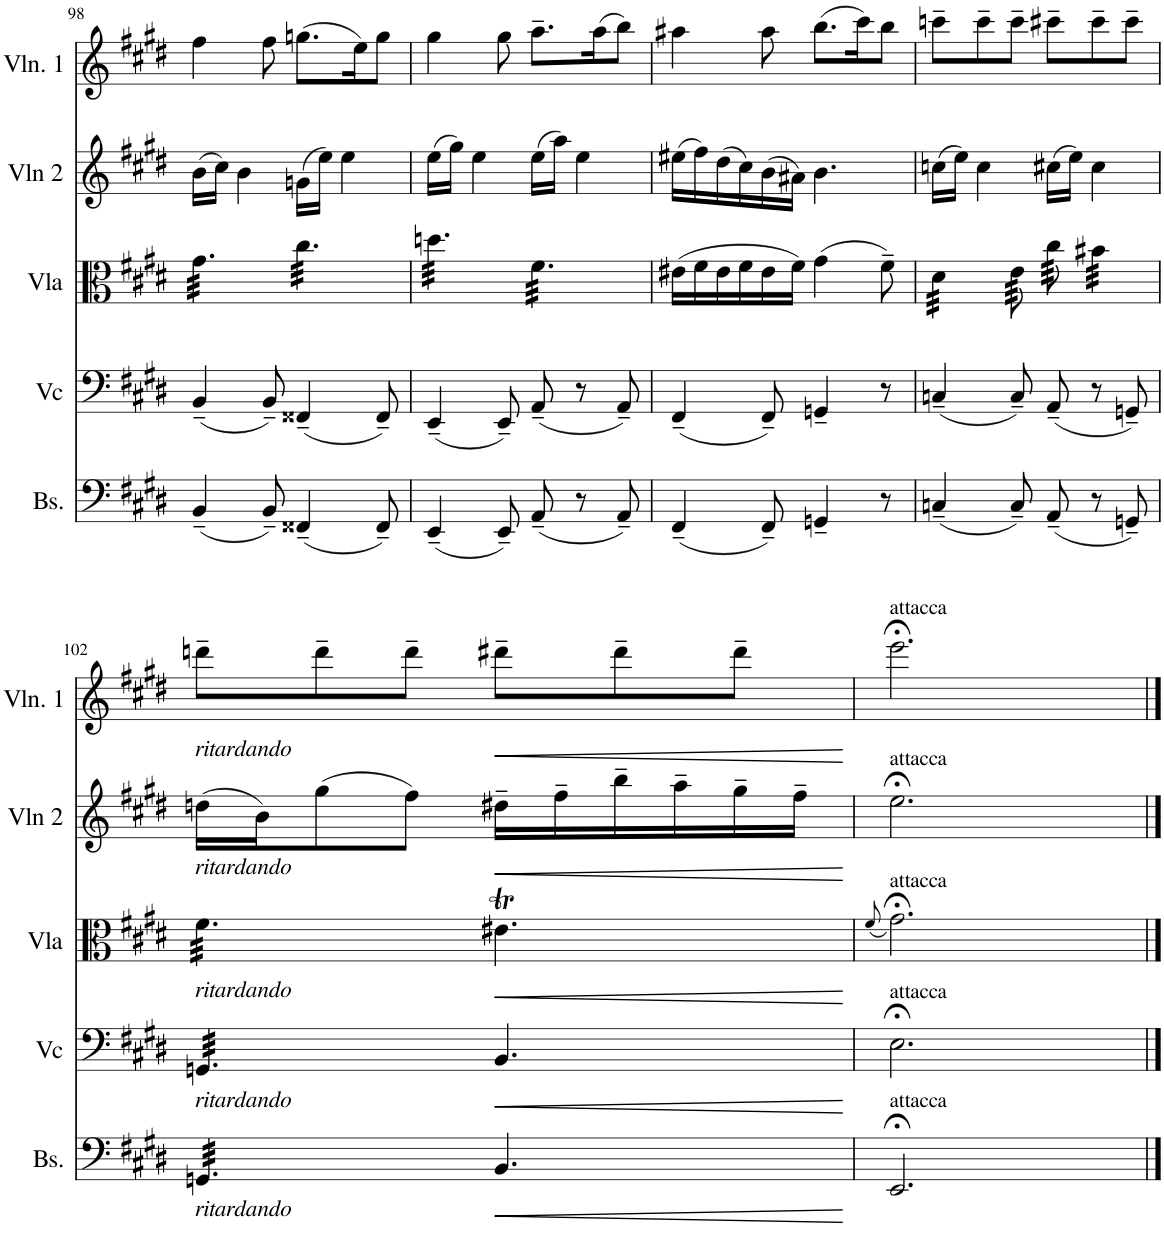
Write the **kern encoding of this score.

**kern	**dynam	**kern	**dynam	**kern	**dynam	**kern	**dynam	**kern	**dynam
*part5	*part5	*part4	*part4	*part3	*part3	*part2	*part2	*part1	*part1
*staff5	*staff5	*staff4	*staff4	*staff3	*staff3	*staff2	*staff2	*staff1	*staff1
*I"Bass	*	*I"Cello	*	*I"Viola	*	*I"Violin 2	*	*I"Violin 1	*
*I'Bs.	*	*	*	*I'Vla	*	*I'Vln 2	*	*I'Vln. 1	*
!!LO:PB:g=z
*clefF4	*	*clefF4	*	*clefC3	*	*clefG2	*	*clefG2	*
*k[f#c#g#d#]	*	*k[f#c#g#d#]	*	*k[f#c#g#d#]	*	*k[f#c#g#d#]	*	*k[f#c#g#d#]	*
*M6/8	*	*M6/8	*	*M6/8	*	*M6/8	*	*M6/8	*
=98	=98	=98	=98	=98	=98	=98	=98	=98	=98
*	*	*	*	*tremolo	*	*	*	*	*
(4BB~/	.	(4BB~/	.	32g#\LLL	.	(16b\LL	.	4ff#\	.
.	.	.	.	32g#\	.	.	.	.	.
.	.	.	.	32g#\	.	16cc#\JJ)	.	.	.
.	.	.	.	32g#\	.	.	.	.	.
.	.	.	.	32g#\	.	4b\	.	.	.
.	.	.	.	32g#\	.	.	.	.	.
.	.	.	.	32g#\	.	.	.	.	.
.	.	.	.	32g#\	.	.	.	.	.
8BB~/)	.	8BB~/)	.	32g#\	.	.	.	8ff#\	.
.	.	.	.	32g#\	.	.	.	.	.
.	.	.	.	32g#\	.	.	.	.	.
.	.	.	.	32g#\JJJ	.	.	.	.	.
(4FF##X~/	.	(4FF##X~/	.	32cc#\LLL	.	(16gn\LL	.	(8.ggn\L	.
.	.	.	.	32cc#\	.	.	.	.	.
.	.	.	.	32cc#\	.	16ee\JJ)	.	.	.
.	.	.	.	32cc#\	.	.	.	.	.
.	.	.	.	32cc#\	.	4ee\	.	.	.
.	.	.	.	32cc#\	.	.	.	.	.
.	.	.	.	32cc#\	.	.	.	16ee\K)	.
.	.	.	.	32cc#\	.	.	.	.	.
8FF##~/)	.	8FF##~/)	.	32cc#\	.	.	.	8gg\J	.
.	.	.	.	32cc#\	.	.	.	.	.
.	.	.	.	32cc#\	.	.	.	.	.
.	.	.	.	32cc#\JJJ	.	.	.	.	.
=99	=99	=99	=99	=99	=99	=99	=99	=99	=99
(4EE~/	.	(4EE~/	.	32ddn\LLL	.	(16ee\LL	.	4gg#\	.
.	.	.	.	32ddn\	.	.	.	.	.
.	.	.	.	32ddn\	.	16gg#\JJ)	.	.	.
.	.	.	.	32ddn\	.	.	.	.	.
.	.	.	.	32ddn\	.	4ee\	.	.	.
.	.	.	.	32ddn\	.	.	.	.	.
.	.	.	.	32ddn\	.	.	.	.	.
.	.	.	.	32ddn\	.	.	.	.	.
8EE~/)	.	8EE~/)	.	32ddn\	.	.	.	8gg#\	.
.	.	.	.	32ddn\	.	.	.	.	.
.	.	.	.	32ddn\	.	.	.	.	.
.	.	.	.	32ddn\JJJ	.	.	.	.	.
(8AA~/	.	(8AA~/	.	32f#\LLL	.	(16ee\LL	.	8.aa~\L	.
.	.	.	.	32f#\	.	.	.	.	.
.	.	.	.	32f#\	.	16aa\JJ)	.	.	.
.	.	.	.	32f#\	.	.	.	.	.
8r	.	8r	.	32f#\	.	4ee\	.	.	.
.	.	.	.	32f#\	.	.	.	.	.
.	.	.	.	32f#\	.	.	.	(16aa\K	.
.	.	.	.	32f#\	.	.	.	.	.
8AA~/)	.	8AA~/)	.	32f#\	.	.	.	8bb\J)	.
.	.	.	.	32f#\	.	.	.	.	.
.	.	.	.	32f#\	.	.	.	.	.
.	.	.	.	32f#\JJJ	.	.	.	.	.
*	*	*	*	*Xtremolo	*	*	*	*	*
=100	=100	=100	=100	=100	=100	=100	=100	=100	=100
(4FF#~/	.	(4FF#~/	.	(16e#X\LL	.	(16ee#X\LL	.	4aa#X\	.
.	.	.	.	16f#\	.	16ff#\)	.	.	.
.	.	.	.	16e#\	.	(16dd#\	.	.	.
.	.	.	.	16f#\	.	16cc#\)	.	.	.
8FF#~/)	.	8FF#~/)	.	16e#\	.	(16b\	.	8aa#\	.
.	.	.	.	16f#\JJ)	.	16a#X\JJ)	.	.	.
4GGn~/	.	4GGn~/	.	(4g#\	.	4.b\	.	(8.bb\L	.
.	.	.	.	.	.	.	.	16ccc#\K)	.
8r	.	8r	.	8f#~\)	.	.	.	8bb\J	.
=101	=101	=101	=101	=101	=101	=101	=101	=101	=101
*	*	*	*	*tremolo	*	*	*	*	*
(4Cn~/	.	(4Cn~/	.	32d#\LLL	.	(16ccn\LL	.	8cccn~\L	.
.	.	.	.	32d#\	.	.	.	.	.
.	.	.	.	32d#\	.	16ee\JJ)	.	.	.
.	.	.	.	32d#\	.	.	.	.	.
.	.	.	.	32d#\	.	4cc\	.	8ccc~\	.
.	.	.	.	32d#\	.	.	.	.	.
.	.	.	.	32d#\	.	.	.	.	.
.	.	.	.	32d#\JJJ	.	.	.	.	.
8C~/)	.	8C~/)	.	64e\	.	.	.	8ccc~\J	.
.	.	.	.	64e\	.	.	.	.	.
.	.	.	.	64e\	.	.	.	.	.
.	.	.	.	64e\	.	.	.	.	.
.	.	.	.	64e\	.	.	.	.	.
.	.	.	.	64e\	.	.	.	.	.
.	.	.	.	64e\	.	.	.	.	.
.	.	.	.	64e\	.	.	.	.	.
(8AA~/	.	(8AA~/	.	64cc#\	.	(16cc#X\LL	.	8ccc#X~\L	.
.	.	.	.	64cc#\	.	.	.	.	.
.	.	.	.	64cc#\	.	.	.	.	.
.	.	.	.	64cc#\	.	.	.	.	.
.	.	.	.	64cc#\	.	16ee\JJ)	.	.	.
.	.	.	.	64cc#\	.	.	.	.	.
.	.	.	.	64cc#\	.	.	.	.	.
.	.	.	.	64cc#\	.	.	.	.	.
8r	.	8r	.	32b#X\LLL	.	4cc#\	.	8ccc#~\	.
.	.	.	.	32b#X\	.	.	.	.	.
.	.	.	.	32b#X\	.	.	.	.	.
.	.	.	.	32b#X\	.	.	.	.	.
8GGn~/)	.	8GGn~/)	.	32b#X\	.	.	.	8ccc#~\J	.
.	.	.	.	32b#X\	.	.	.	.	.
.	.	.	.	32b#X\	.	.	.	.	.
.	.	.	.	32b#X\JJJ	.	.	.	.	.
!!LO:LB:g=z
=102	=102	=102	=102	=102	=102	=102	=102	=102	=102
!	!	!	!	!	!	!	!	!LO:TX:b:i:t=ritardando	!
!	!	!	!	!	!	!LO:TX:b:i:t=ritardando	!	!	!
!	!	!	!	!LO:TX:b:i:t=ritardando	!	!	!	!	!
!	!	!LO:TX:b:i:t=ritardando	!	!	!	!	!	!	!
!LO:TX:b:i:t=ritardando	!	!	!	!	!	!	!	!	!
*tremolo	*	*	*	*	*	*	*	*	*
*	*	*tremolo	*	*	*	*	*	*	*
32GGn/LLL	.	32GGn/LLL	.	32f#\LLL	.	(16ddn\LL	.	8dddn~\L	.
32GGn/	.	32GGn/	.	32f#\	.	.	.	.	.
32GGn/	.	32GGn/	.	32f#\	.	16b\J)	.	.	.
32GGn/	.	32GGn/	.	32f#\	.	.	.	.	.
32GGn/	.	32GGn/	.	32f#\	.	(8gg#\	.	8ddd~\	.
32GGn/	.	32GGn/	.	32f#\	.	.	.	.	.
32GGn/	.	32GGn/	.	32f#\	.	.	.	.	.
32GGn/	.	32GGn/	.	32f#\	.	.	.	.	.
32GGn/	.	32GGn/	.	32f#\	.	8ff#\J)	.	8ddd~\J	.
32GGn/	.	32GGn/	.	32f#\	.	.	.	.	.
32GGn/	.	32GGn/	.	32f#\	.	.	.	.	.
32GGn/JJJ	.	32GGn/JJJ	.	32f#\JJJ	.	.	.	.	.
*	*	*	*	*Xtremolo	*	*	*	*	*
*	*	*Xtremolo	*	*	*	*	*	*	*
*Xtremolo	*	*	*	*	*	*	*	*	*
!	!LO:HP:b	!	!LO:HP:b	!	!LO:HP:b	!	!LO:HP:b	!	!LO:HP:b
4.BB/	<	4.BB/	<	4.e#Xt\	<	16dd#X~\LL	<	8ddd#X~\L	<
.	.	.	.	.	.	16ff#~\	.	.	.
.	.	.	.	.	.	16bb~\	.	8ddd#~\	.
.	.	.	.	.	.	16aa~\	.	.	.
.	.	.	.	.	.	16gg#~\	.	8ddd#~\J	.
.	.	.	.	.	.	16ff#~\JJ	.	.	.
.	[	.	[	.	[	.	[	.	[
=103	=103	=103	=103	=103	=103	=103	=103	=103	=103
.	.	.	.	(8qf#/	.	.	.	.	.
!	!	!	!	!	!	!	!	!LO:TX:a:t=attacca	!
!	!	!	!	!	!	!LO:TX:a:t=attacca	!	!	!
!	!	!	!	!LO:TX:a:t=attacca	!	!	!	!	!
!	!	!LO:TX:a:t=attacca	!	!	!	!	!	!	!
!LO:TX:a:t=attacca	!	!	!	!	!	!	!	!	!
2.EE;</	.	2.E;<\	.	2.g#;<\)	.	2.ee;<\	.	2.eee;<\	.
==	==	==	==	==	==	==	==	==	==
*-	*-	*-	*-	*-	*-	*-	*-	*-	*-
